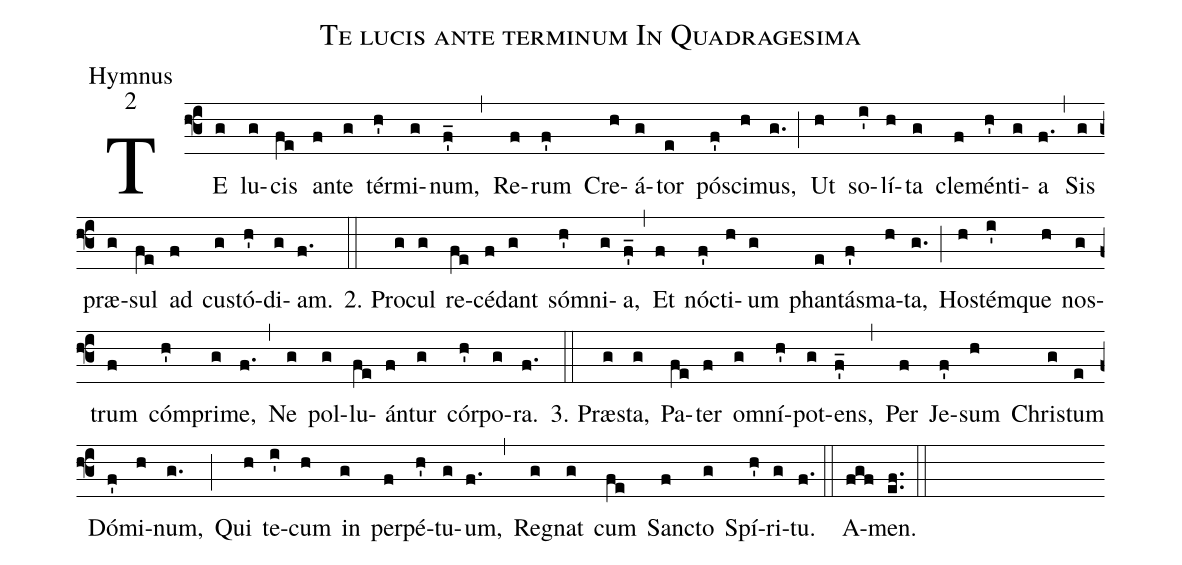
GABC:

name:Te lucis ante terminum In Quadragesima;
office-part:Hymnus;
mode:2;
%%
(f3)TE(g) lu(g)cis(fe) an(f)te(g) tér(h')mi(g)num,(f'_) (,)
Re(f)rum(f') Cre(h)á(g)tor(e) pó(f')sci(h)mus,(g.) (;)
Ut(h) so(i')lí(h)ta(g) cle(f)mén(h')ti(g)a(f.) (,)
Sis(g) præ(g)sul(fe) ad(f) cus(g)tó(h')di(g)am.(f.) (::)

2. Pro(g)cul(g) re(fe)cé(f)dant(g) sóm(h')ni(g)a,(f'_) (,)
Et(f) nóc(f')ti(h)um(g) phan(e)tás(f')ma(h)ta,(g.) (;)
Hos(h)tém(i')que(h) nos(g)trum(f) cóm(h')pri(g)me,(f.) (,)
Ne(g) pol(g)lu(fe)án(f)tur(g) cór(h')po(g)ra.(f.) (::)

3. Præ(g)sta,(g) Pa(fe)ter(f) om(g)ní(h')pot(g)ens,(f'_) (,)
Per(f) Je(f')sum(h) Chris(g)tum(e) Dó(f')mi(h)num,(g.) (;)
Qui(h) te(i')cum(h) in(g) per(f)pé(h')tu(g)um,(f.) (,)
Re(g)gnat(g) cum(fe) Sanc(f)to(g) Spí(h')ri(g)tu.(f.) (::)
A(fgf)men.(ef..) (::)
